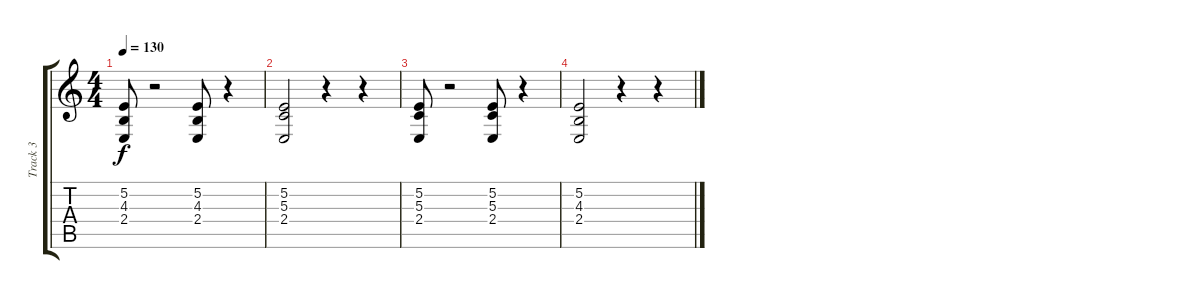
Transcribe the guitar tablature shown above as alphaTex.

\track ("Track 3" "Track 3") {instrument altosax}
\staff {score tabs}
\tuning (E4 B3 G3 D3 A2 E2) {hide}
\ts (4 4)
\tempo 130
\clef g2
\ks c
(5.2 4.3 2.4).8{dy f instrument orchestrahit} r.2 (5.2 4.3 2.4).8 r.4 |
(5.2 5.3 2.4).2 r.4 r.4 |
(5.2 5.3 2.4).8 r.2 (5.2 5.3 2.4).8 r.4 |
(5.2 4.3 2.4).2 r.4 r.4
